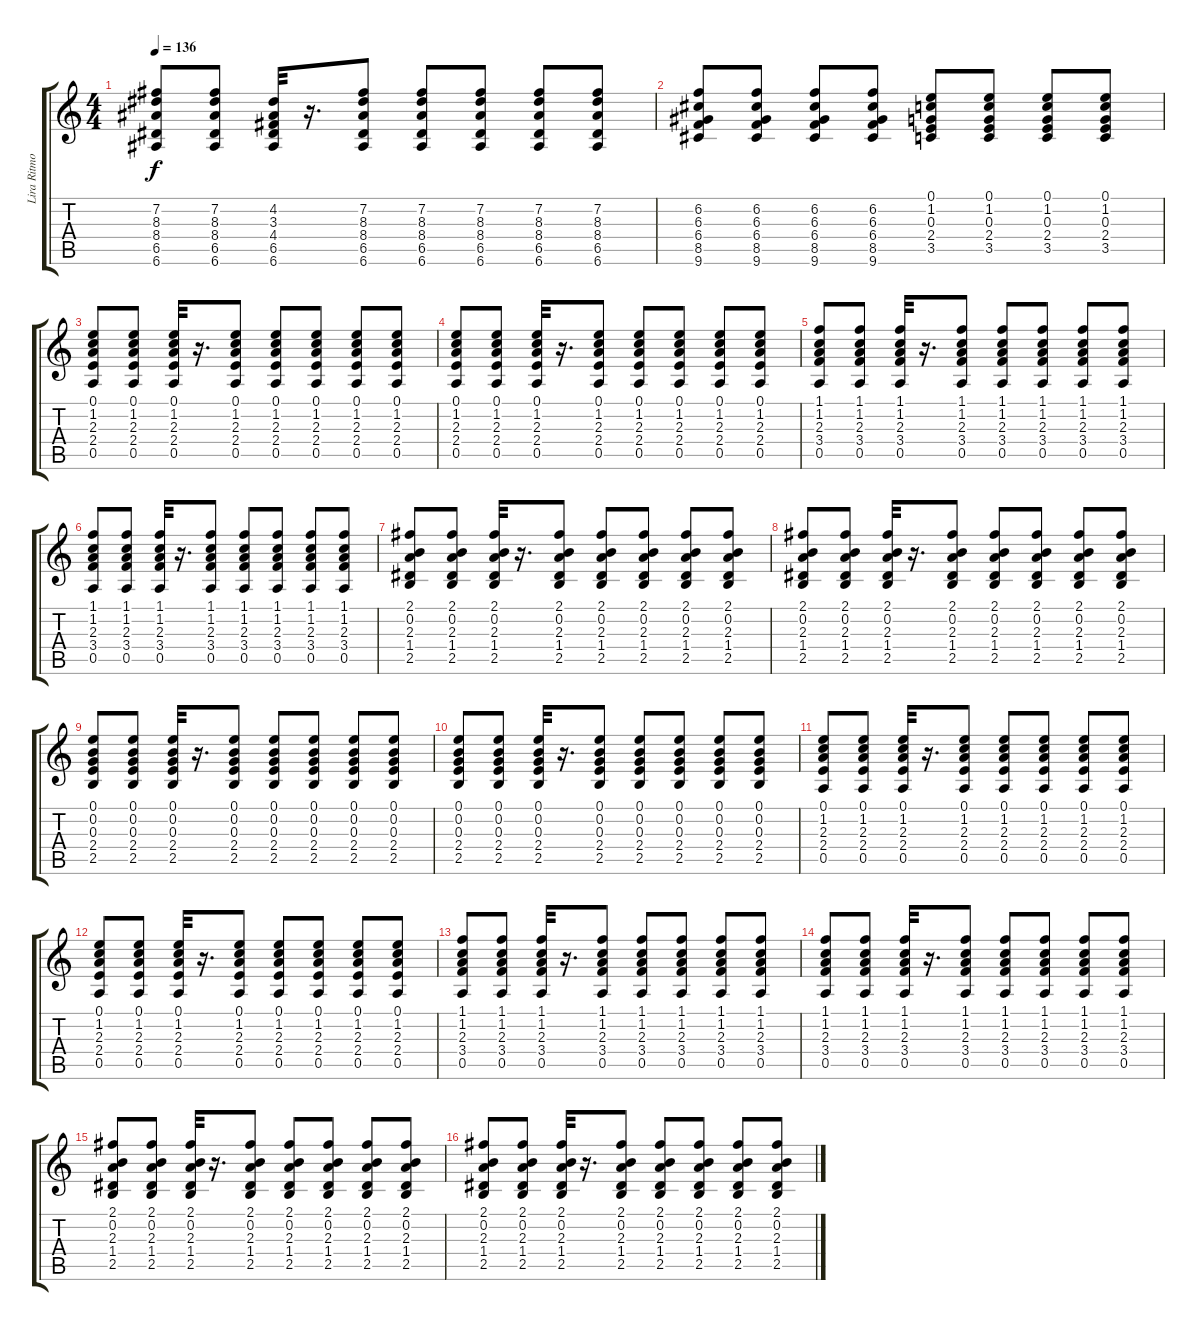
\track ("Lira Ritmo" "Lira Ritmo") {instrument acousticguitarsteel}
\staff {score tabs}
\tuning (E4 B3 G3 D3 A2 E2) {hide}
\ts (4 4)
\tempo 136
\clef g2
\ks c
(7.2 8.3 8.4 6.5 6.6).8{dy f} (7.2 8.3 8.4 6.5 6.6).8 (4.2 3.3 4.4 6.5 6.6).32 r.16{d} (7.2 8.3 8.4 6.5 6.6).8 (7.2 8.3 8.4 6.5 6.6).8 (7.2 8.3 8.4 6.5 6.6).8 (7.2 8.3 8.4 6.5 6.6).8 (7.2 8.3 8.4 6.5 6.6).8 |
(6.2 6.3 6.4 8.5 9.6).8 (6.2 6.3 6.4 8.5 9.6).8 (6.2 6.3 6.4 8.5 9.6).8 (6.2 6.3 6.4 8.5 9.6).8 (0.1 1.2 0.3 2.4 3.5).8 (0.1 1.2 0.3 2.4 3.5).8 (0.1 1.2 0.3 2.4 3.5).8 (0.1 1.2 0.3 2.4 3.5).8 |
(0.1 1.2 2.3 2.4 0.5).8 (0.1 1.2 2.3 2.4 0.5).8 (0.1 1.2 2.3 2.4 0.5).32 r.16{d} (0.1 1.2 2.3 2.4 0.5).8 (0.1 1.2 2.3 2.4 0.5).8 (0.1 1.2 2.3 2.4 0.5).8 (0.1 1.2 2.3 2.4 0.5).8 (0.1 1.2 2.3 2.4 0.5).8 |
(0.1 1.2 2.3 2.4 0.5).8 (0.1 1.2 2.3 2.4 0.5).8 (0.1 1.2 2.3 2.4 0.5).32 r.16{d} (0.1 1.2 2.3 2.4 0.5).8 (0.1 1.2 2.3 2.4 0.5).8 (0.1 1.2 2.3 2.4 0.5).8 (0.1 1.2 2.3 2.4 0.5).8 (0.1 1.2 2.3 2.4 0.5).8 |
(1.1 1.2 2.3 3.4 0.5).8 (1.1 1.2 2.3 3.4 0.5).8 (1.1 1.2 2.3 3.4 0.5).32 r.16{d} (1.1 1.2 2.3 3.4 0.5).8 (1.1 1.2 2.3 3.4 0.5).8 (1.1 1.2 2.3 3.4 0.5).8 (1.1 1.2 2.3 3.4 0.5).8 (1.1 1.2 2.3 3.4 0.5).8 |
(1.1 1.2 2.3 3.4 0.5).8 (1.1 1.2 2.3 3.4 0.5).8 (1.1 1.2 2.3 3.4 0.5).32 r.16{d} (1.1 1.2 2.3 3.4 0.5).8 (1.1 1.2 2.3 3.4 0.5).8 (1.1 1.2 2.3 3.4 0.5).8 (1.1 1.2 2.3 3.4 0.5).8 (1.1 1.2 2.3 3.4 0.5).8 |
(2.1 0.2 2.3 1.4 2.5).8 (2.1 0.2 2.3 1.4 2.5).8 (2.1 0.2 2.3 1.4 2.5).32 r.16{d} (2.1 0.2 2.3 1.4 2.5).8 (2.1 0.2 2.3 1.4 2.5).8 (2.1 0.2 2.3 1.4 2.5).8 (2.1 0.2 2.3 1.4 2.5).8 (2.1 0.2 2.3 1.4 2.5).8 |
(2.1 0.2 2.3 1.4 2.5).8 (2.1 0.2 2.3 1.4 2.5).8 (2.1 0.2 2.3 1.4 2.5).32 r.16{d} (2.1 0.2 2.3 1.4 2.5).8 (2.1 0.2 2.3 1.4 2.5).8 (2.1 0.2 2.3 1.4 2.5).8 (2.1 0.2 2.3 1.4 2.5).8 (2.1 0.2 2.3 1.4 2.5).8 |
(0.1 0.2 0.3 2.4 2.5).8 (0.1 0.2 0.3 2.4 2.5).8 (0.1 0.2 0.3 2.4 2.5).32 r.16{d} (0.1 0.2 0.3 2.4 2.5).8 (0.1 0.2 0.3 2.4 2.5).8 (0.1 0.2 0.3 2.4 2.5).8 (0.1 0.2 0.3 2.4 2.5).8 (0.1 0.2 0.3 2.4 2.5).8 |
(0.1 0.2 0.3 2.4 2.5).8 (0.1 0.2 0.3 2.4 2.5).8 (0.1 0.2 0.3 2.4 2.5).32 r.16{d} (0.1 0.2 0.3 2.4 2.5).8 (0.1 0.2 0.3 2.4 2.5).8 (0.1 0.2 0.3 2.4 2.5).8 (0.1 0.2 0.3 2.4 2.5).8 (0.1 0.2 0.3 2.4 2.5).8 |
(0.1 1.2 2.3 2.4 0.5).8 (0.1 1.2 2.3 2.4 0.5).8 (0.1 1.2 2.3 2.4 0.5).32 r.16{d} (0.1 1.2 2.3 2.4 0.5).8 (0.1 1.2 2.3 2.4 0.5).8 (0.1 1.2 2.3 2.4 0.5).8 (0.1 1.2 2.3 2.4 0.5).8 (0.1 1.2 2.3 2.4 0.5).8 |
(0.1 1.2 2.3 2.4 0.5).8 (0.1 1.2 2.3 2.4 0.5).8 (0.1 1.2 2.3 2.4 0.5).32 r.16{d} (0.1 1.2 2.3 2.4 0.5).8 (0.1 1.2 2.3 2.4 0.5).8 (0.1 1.2 2.3 2.4 0.5).8 (0.1 1.2 2.3 2.4 0.5).8 (0.1 1.2 2.3 2.4 0.5).8 |
(1.1 1.2 2.3 3.4 0.5).8 (1.1 1.2 2.3 3.4 0.5).8 (1.1 1.2 2.3 3.4 0.5).32 r.16{d} (1.1 1.2 2.3 3.4 0.5).8 (1.1 1.2 2.3 3.4 0.5).8 (1.1 1.2 2.3 3.4 0.5).8 (1.1 1.2 2.3 3.4 0.5).8 (1.1 1.2 2.3 3.4 0.5).8 |
(1.1 1.2 2.3 3.4 0.5).8 (1.1 1.2 2.3 3.4 0.5).8 (1.1 1.2 2.3 3.4 0.5).32 r.16{d} (1.1 1.2 2.3 3.4 0.5).8 (1.1 1.2 2.3 3.4 0.5).8 (1.1 1.2 2.3 3.4 0.5).8 (1.1 1.2 2.3 3.4 0.5).8 (1.1 1.2 2.3 3.4 0.5).8 |
(2.1 0.2 2.3 1.4 2.5).8 (2.1 0.2 2.3 1.4 2.5).8 (2.1 0.2 2.3 1.4 2.5).32 r.16{d} (2.1 0.2 2.3 1.4 2.5).8 (2.1 0.2 2.3 1.4 2.5).8 (2.1 0.2 2.3 1.4 2.5).8 (2.1 0.2 2.3 1.4 2.5).8 (2.1 0.2 2.3 1.4 2.5).8 |
(2.1 0.2 2.3 1.4 2.5).8 (2.1 0.2 2.3 1.4 2.5).8 (2.1 0.2 2.3 1.4 2.5).32 r.16{d} (2.1 0.2 2.3 1.4 2.5).8 (2.1 0.2 2.3 1.4 2.5).8 (2.1 0.2 2.3 1.4 2.5).8 (2.1 0.2 2.3 1.4 2.5).8 (2.1 0.2 2.3 1.4 2.5).8
